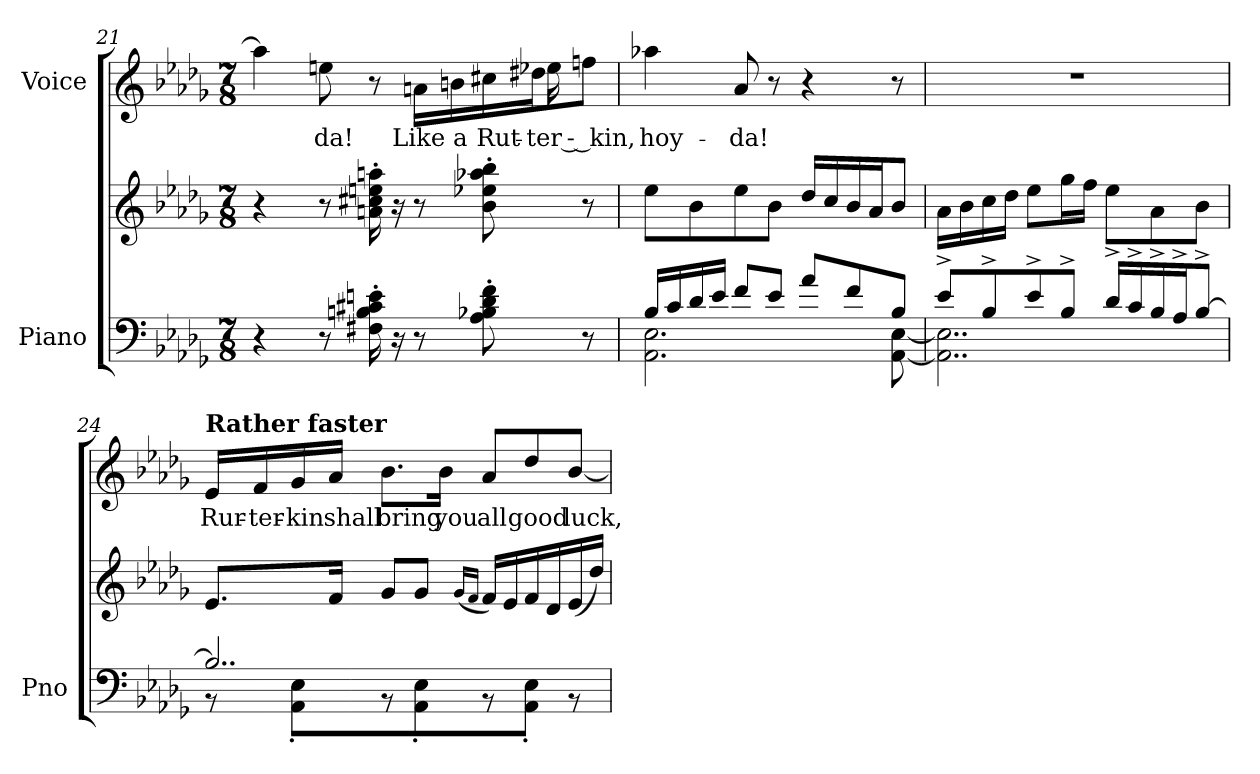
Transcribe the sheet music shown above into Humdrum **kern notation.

**kern	**kern	**kern	**text
*part2	*part2	*part1	*part1
*staff3	*staff2	*staff1	*staff1
*I"Piano	*	*I"Voice	*
*I'Pno	*	*	*
*clefF4	*clefG2	*clefG2	*
*k[b-e-a-d-g-]	*k[b-e-a-d-g-]	*k[b-e-a-d-g-]	*
*M7/8	*M7/8	*M7/8	*
=21	=21	=21	=21
*	*	*^	*
4r	4r	4aan\]	8.ryy	.
*	*	*v	*v	*
8r	8r	8een\	da!
16F#X\' 16Bn\' 16c#X\' 16en\'	16an\' 16cc#X\' 16een\' 16aan\'	8r	.
16r	16r	.	.
8r	8r	16an\LL	Like
.	.	16bn\	a
8A-\' 8B-X\' 8d-\' 8f\'	8b-\' 8ee-X\' 8aa-X\' 8bb-\'	16cc#X\	Rut-
*	*	*^	*
.	.	16dd#X\J	16ee-X	-ter - kin,
8r	8r	8ffn\J	8ryy	.
*	*	*v	*v	*
=22	=22	=22	=22
*^	*	*	*
16B-/LL	2.AA-\ 2.E-\	8ee-\L	4aa-X\	hoy-
16c/	.	.	.	.
16d-/	.	8b-\	.	.
16e-/JJ	.	.	.	.
8f/L	.	8ee-\	8a-/	-da!
8e-/J	.	8b-\J	8r	.
8a-/L	.	16dd-/LL	4r	.
.	.	16cc/	.	.
8f/	.	16b-/	.	.
.	.	16a-/J	.	.
8B-/J	[8AA-\ [8E-\	8b-/J	8r	.
=23	=23	=23	=23	=23
8e-^/L	2..AA-\] 2..E-\]	16a-\LL	2..r	.
.	.	16b-\	.	.
8B-^/	.	16cc\	.	.
.	.	16dd-\JJ	.	.
8e-^/	.	8ee-\L	.	.
8B-^/J	.	16gg-\L	.	.
.	.	16ff\JJ	.	.
16d-^/LL	.	8ee-\L	.	.
16c^/	.	.	.	.
16B-^/	.	8a-\	.	.
16A-^/J	.	.	.	.
[8B-^/J	.	8b-\J	.	.
=24	=24	=24	=24	=24
!	!	!	!LO:TX:a:B:t=Rather faster	!
2..B-/]	8r	8.e-/L	16e-/LL	Rur-
.	.	.	16f/	-ter-
.	8AA-\' 8E-\'L	.	16g-/	-kin
.	.	16f/Jk	16a-/JJ	shall
.	8r	8g-/L	8.b-\L	bring
.	8AA-\' 8E-\'	8g-/J	.	.
.	.	.	16b-\Jk	you
.	.	(16qg-/LL	.	.
.	.	16qf/JJ	.	.
.	8r	16f/LL)	8a-/L	all
.	.	16e-/	.	.
.	8AA-\' 8E-\'J	16f/	8dd-/	good
.	.	16d-/	.	.
.	8r	(16e-/	[8b-/J	luck,
.	.	16dd-/JJ)	.	.
*v	*v	*	*	*
=	=	=	=
*-	*-	*-	*-
